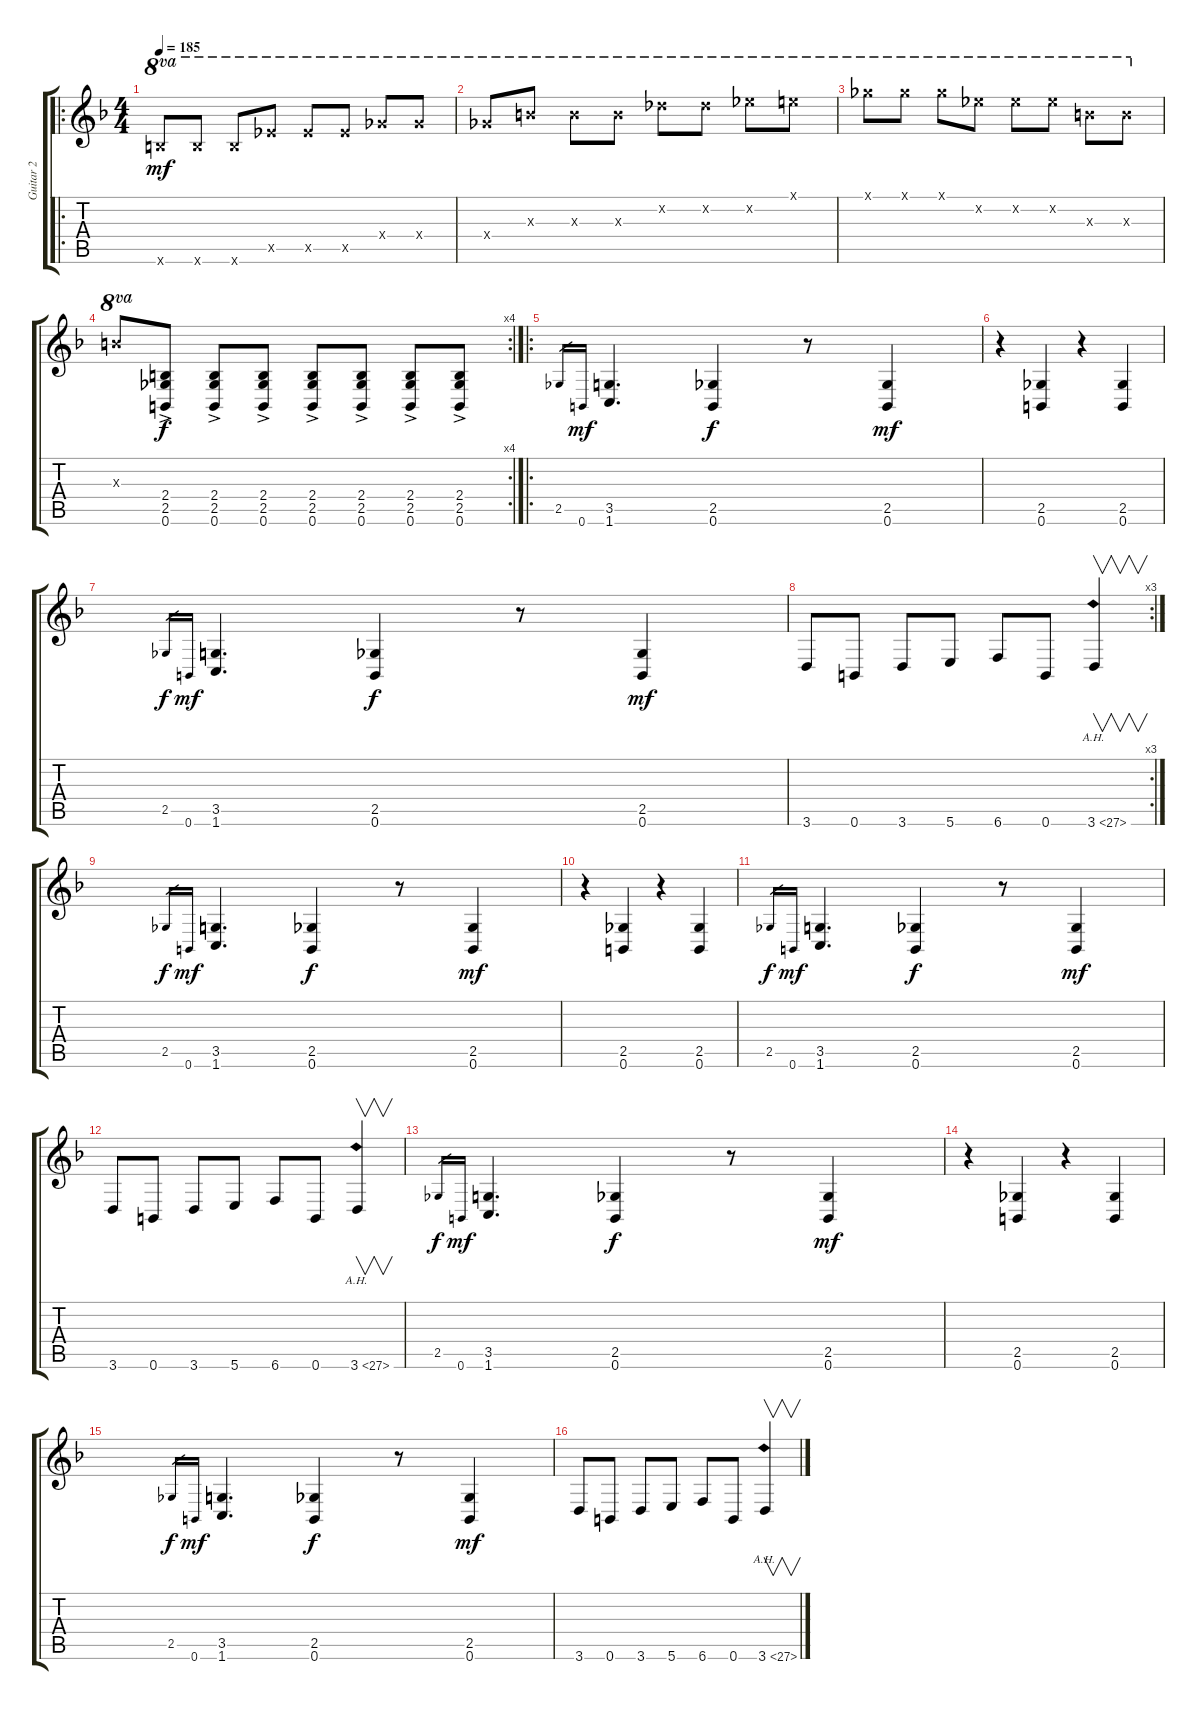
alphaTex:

\track ("Guitar 2" "Guitar 2") {instrument distortionguitar}
\staff {score tabs}
\tuning (B3 Gb3 D3 A2 E2 B1) {hide}
\ro
\ts (4 4)
\tempo 185
\clef g2
\ks f
24.6{x}.8{ot 8va dy mf instrument distortionguitar} 24.6{x}.8{ot 8va} 24.6{x}.8{ot 8va} 23.5{x}.8{ot 8va} 23.5{x}.8{ot 8va} 23.5{x}.8{ot 8va} 21.4{x}.8{ot 8va} 21.4{x}.8{ot 8va} |
21.4{x}.8{ot 8va} 21.3{x}.8{ot 8va} 21.3{x}.8{ot 8va} 21.3{x}.8{ot 8va} 19.2{x}.8{ot 8va} 19.2{x}.8{ot 8va} 21.2{x}.8{ot 8va} 17.1{x}.8{ot 8va} |
19.1{x}.8{ot 8va} 19.1{x}.8{ot 8va} 19.1{x}.8{ot 8va} 21.2{x}.8{ot 8va} 21.2{x}.8{ot 8va} 21.2{x}.8{ot 8va} 21.3{x}.8{ot 8va} 21.3{x}.8{ot 8va} |
\rc 4
21.3{x}.8{ot 8va} (2.4{ac} 2.5{ac} 0.6{ac}).8{dy f} (2.4{ac} 2.5{ac} 0.6{ac}).8 (2.4{ac} 2.5{ac} 0.6{ac}).8 (2.4{ac} 2.5{ac} 0.6{ac}).8 (2.4{ac} 2.5{ac} 0.6{ac}).8 (2.4{ac} 2.5{ac} 0.6{ac}).8 (2.4{ac} 2.5{ac} 0.6{ac}).8 |
\ro
2.5.16{gr} 0.6.16{gr dy mf} (3.5 1.6).4{d} (2.5 0.6).4{dy f} r.8 (2.5 0.6).4{dy mf} |
r.4 (2.5 0.6).4 r.4 (2.5 0.6).4 |
2.5.16{gr dy f} 0.6.16{gr dy mf} (3.5 1.6).4{d} (2.5 0.6).4{dy f} r.8 (2.5 0.6).4{dy mf} |
\rc 3
3.6.8 0.6.8 3.6.8 5.6.8 6.6.8 0.6.8 3.6{ah 24}.4{v} |
2.5.16{gr dy f} 0.6.16{gr dy mf} (3.5 1.6).4{d} (2.5 0.6).4{dy f} r.8 (2.5 0.6).4{dy mf} |
r.4 (2.5 0.6).4 r.4 (2.5 0.6).4 |
2.5.16{gr dy f} 0.6.16{gr dy mf} (3.5 1.6).4{d} (2.5 0.6).4{dy f} r.8 (2.5 0.6).4{dy mf} |
3.6.8 0.6.8 3.6.8 5.6.8 6.6.8 0.6.8 3.6{ah 24}.4{v} |
2.5.16{gr dy f} 0.6.16{gr dy mf} (3.5 1.6).4{d} (2.5 0.6).4{dy f} r.8 (2.5 0.6).4{dy mf} |
r.4 (2.5 0.6).4 r.4 (2.5 0.6).4 |
2.5.16{gr dy f} 0.6.16{gr dy mf} (3.5 1.6).4{d} (2.5 0.6).4{dy f} r.8 (2.5 0.6).4{dy mf} |
3.6.8 0.6.8 3.6.8 5.6.8 6.6.8 0.6.8 3.6{ah 24}.4{v}
